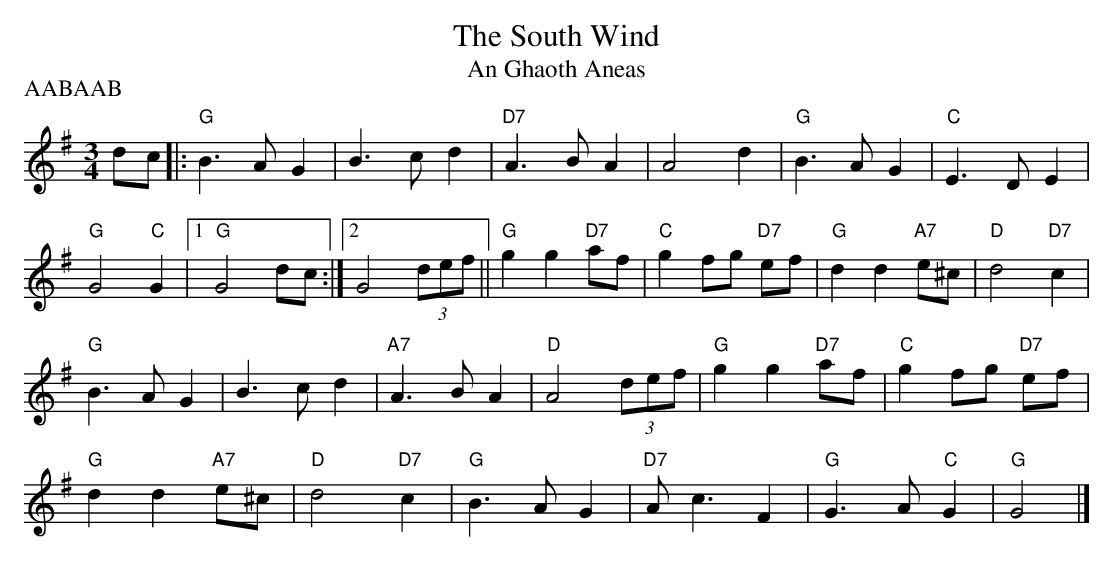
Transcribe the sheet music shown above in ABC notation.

X:1
T:The South Wind
T:An Ghaoth Aneas
M:3/4
L:1/8
P:AABAAB
K:G
dc |:\
"G"B3A G2|B3c d2|"D7"A3B A2|A4 d2|"G"B3A G2|"C"E3D E2 |
"G"G4 "C"G2 |1 "G"G4 dc :|2 G4 (3def || "G"g2 g2 "D7"af | "C"g2fg "D7"ef | "G"d2 d2 "A7"e^c | "D"d4 "D7"c2 |
"G"B3A G2 | B3c d2 | "A7"A3B A2 | "D"A4 (3def | "G"g2 g2 "D7"af | "C"g2 fg "D7"ef|
"G"d2 d2 "A7"e^c | "D"d4 "D7"c2 | "G"B3A G2 | "D7"A c3 F2 | "G"G3 A "C"G2 | "G"G4 |]
